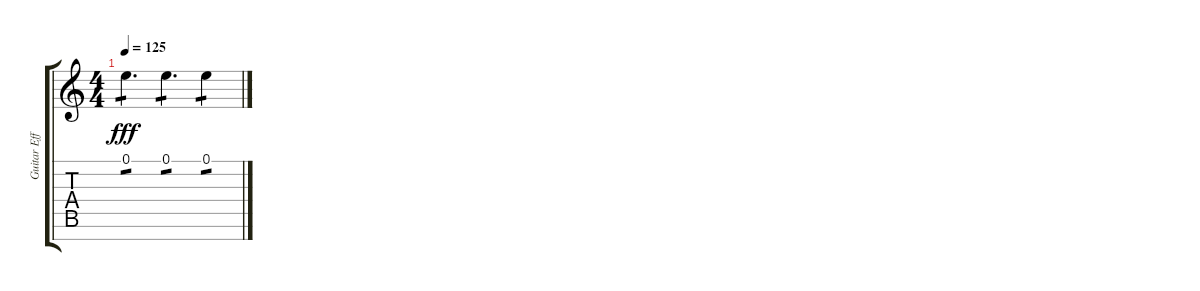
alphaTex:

\track ("Guitar Effects" "Guitar Eff") {instrument electricguitarjazz}
\staff {score tabs}
\tuning (E4 B3 G3 D3 A2 E2 B1) {hide}
\ts (4 4)
\tempo 125
\clef g2
\ks c
0.1.4{d tp 1 dy fff} 0.1.4{d tp 1} 0.1.4{tp 1}
